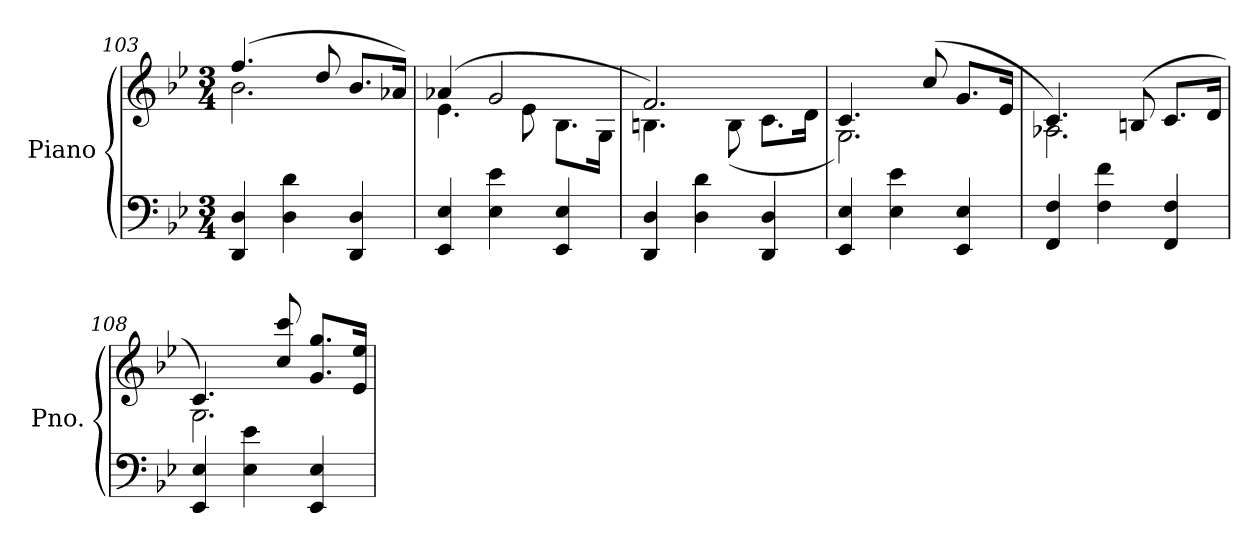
**kern	**kern
*part1	*part1
*staff2	*staff1
*I"Piano	*
*I'Pno.	*
*clefF4	*clefG2
*k[b-e-]	*k[b-e-]
*M3/4	*M3/4
=103	=103
*	*^
4DD/ 4D/	(4.ff/	2.b-\
4D\ 4d\	.	.
.	8dd/	.
4DD/ 4D/	8.b-/L	.
.	16a-X/Jk)	.
=104	=104	=104
4EE-/ 4E-/	(4a-X/	4.e-\
4E-\ 4e-\	2g/	.
.	.	8e-\
4EE-/ 4E-/	.	8.B-\L
.	.	16G\Jk
=105	=105	=105
4DD/ 4D/	2.f/)	4.Bn\
4D\ 4d\	.	.
.	.	(8B\
4DD/ 4D/	.	8.c\L
.	.	16d\Jk
=106	=106	=106
4EE-/ 4E-/	4.c/	2.G\)
4E-\ 4e-\	.	.
.	(8cc/	.
4EE-/ 4E-/	8.g/L	.
.	16e-/Jk	.
=107	=107	=107
4FF/ 4F/	4.c/)	2.A-X\
4F\ 4f\	.	.
.	(8Bn/	.
4FF/ 4F/	8.c/L	.
.	16d/Jk	.
=108	=108	=108
4EE-/ 4E-/	4.c/	2.G\)
4E-\ 4e-\	.	.
.	8cc/ 8ccc/	.
4EE-/ 4E-/	8.g/ 8.gg/L	.
.	16e-/ 16ee-/Jk	.
*	*v	*v
=	=
*-	*-
